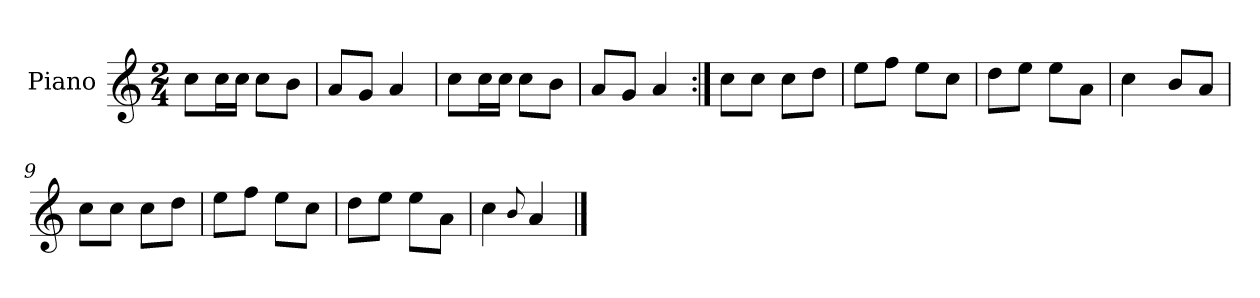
**kern
*part1
*staff1
*I"Piano
*I'Pno.
*clefG2
*k[]
*M2/4
=1
8cc\L
16cc\L
16cc\JJ
8cc\L
8b\J
=2
8a/L
8g/J
4a/
=3
8cc\L
16cc\L
16cc\JJ
8cc\L
8b\J
=4
8a/L
8g/J
4a/
=5:|!
8cc\L
8cc\J
8cc\L
8dd\J
=6
8ee\L
8ff\J
8ee\L
8cc\J
=7
8dd\L
8ee\J
8ee\L
8a\J
=8
4cc\
8b/L
8a/J
=9
8cc\L
8cc\J
8cc\L
8dd\J
!!LO:LB:g=z
=10
8ee\L
8ff\J
8ee\L
8cc\J
=11
8dd\L
8ee\J
8ee\L
8a\J
=12
4cc\
8qqb/
4a/
==
*-
